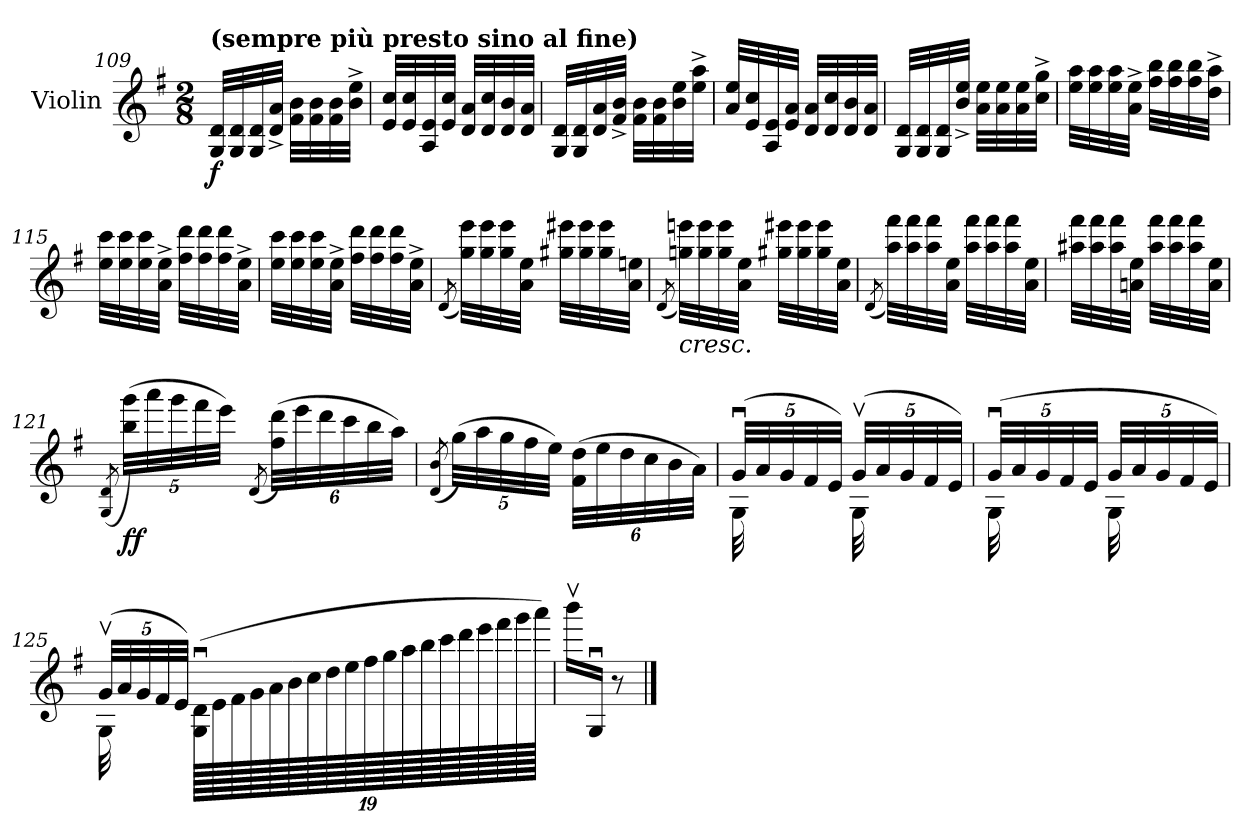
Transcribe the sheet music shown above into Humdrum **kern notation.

**kern	**dynam
*part1	*part1
*staff1	*staff1
*I"Violin	*
*I'Vln.	*
!!LO:LB:g=z
*clefG2	*
*k[f#]	*
*M2/8	*
=109	=109
!LO:TX:a:B:t=(sempre più presto sino al fine)	!
!	!LO:DY:b
32G/ 32d/LLL	f
32G/ 32d/	.
32G/ 32d/	.
32d/^ 32a/^JJJ	.
32f#\ 32b\LLL	.
32f#\ 32b\	.
32f#\ 32b\	.
32b\^ 32ee\^JJJ	.
=110	=110
32e/ 32cc/LLL	.
32e/ 32cc/	.
32A/ 32e/	.
32e/ 32cc/JJJ	.
32d/ 32a/LLL	.
32d/ 32cc/	.
32d/ 32b/	.
32d/ 32a/JJJ	.
=111	=111
32G/ 32d/LLL	.
32G/ 32d/	.
32d/ 32a/	.
32f#/^ 32b/^JJJ	.
32f#\ 32b\LLL	.
32f#\ 32b\	.
32b\ 32ee\	.
32ee\^ 32aa\^JJJ	.
=112	=112
32a/ 32ee/LLL	.
32e/ 32cc/	.
32A/ 32e/	.
32e/ 32a/JJJ	.
32d/ 32a/LLL	.
32d/ 32cc/	.
32d/ 32b/	.
32d/ 32a/JJJ	.
=113	=113
32G/ 32d/LLL	.
32G/ 32d/	.
32G/ 32d/	.
32b/^ 32ee/^JJJ	.
32a\ 32ee\LLL	.
32a\ 32ee\	.
32a\ 32ee\	.
32cc\^ 32gg\^JJJ	.
!!LO:LB:g=z
=114	=114
32ee\ 32aa\LLL	.
32ee\ 32aa\	.
32ee\ 32aa\	.
32a\^ 32ee\^JJJ	.
32ff#\ 32bb\LLL	.
32ff#\ 32bb\	.
32ff#\ 32bb\	.
32dd\^ 32aa\^JJJ	.
=115	=115
32ee\ 32ccc\LLL	.
32ee\ 32ccc\	.
32ee\ 32ccc\	.
32a\^ 32ee\^JJJ	.
32ff#\ 32ddd\LLL	.
32ff#\ 32ddd\	.
32ff#\ 32ddd\	.
32a\^ 32ee\^JJJ	.
=116	=116
32ee\ 32ccc\LLL	.
32ee\ 32ccc\	.
32ee\ 32ccc\	.
32a\^ 32ee\^JJJ	.
32ff#\ 32ddd\LLL	.
32ff#\ 32ddd\	.
32ff#\ 32ddd\	.
32a\^ 32ee\^JJJ	.
=117	=117
(8qd/	.
32gg\ 32eee\LLL)	.
32gg\ 32eee\	.
32gg\ 32eee\	.
32a\ 32ee\JJJ	.
32gg#X\ 32eee#X\LLL	.
32gg#\ 32eee#\	.
32gg#\ 32eee#\	.
32a\ 32een\JJJ	.
=118	=118
(8qd/	.
!LO:TX:b:i:t=cresc.	!
32ggn\ 32eeen\LLL)	.
32gg\ 32eee\	.
32gg\ 32eee\	.
32a\ 32ee\JJJ	.
32gg#X\ 32eee#X\LLL	.
32gg#\ 32eee#\	.
32gg#\ 32eee#\	.
32a\ 32ee\JJJ	.
!!LO:LB:g=z
=119	=119
(8qd/	.
32aa\ 32fff#\LLL)	.
32aa\ 32fff#\	.
32aa\ 32fff#\	.
32a\ 32ee\JJJ	.
32aa\ 32fff#\LLL	.
32aa\ 32fff#\	.
32aa\ 32fff#\	.
32a\ 32ee\JJJ	.
=120	=120
32aa#X\ 32fff#\LLL	.
32aa#\ 32fff#\	.
32aa#\ 32fff#\	.
32an\ 32ee\JJJ	.
32aa#\ 32fff#\LLL	.
32aa#\ 32fff#\	.
32aa#\ 32fff#\	.
32a\ 32ee\JJJ	.
=121	=121
(8qG/ 8qd/	.
*Xbrackettup	*
!	!LO:DY:b
(40bb\ 40ggg\LLL)	ff
40aaa\	.
40ggg\	.
40fff#\	.
40eee\JJJ)	.
(8qd/	.
(48ff#\ 48ddd\LLL)	.
48eee\	.
48ddd\	.
48ccc\	.
48bb\	.
48aa\JJJ)	.
=122	=122
(8qd/ 8qb/	.
(40gg\LLL)	.
40aa\	.
40gg\	.
40ff#\	.
40ee\JJJ)	.
(48f#\ 48dd\LLL	.
48ee\	.
48dd\	.
48cc\	.
48b\	.
48a\JJJ)	.
!!LO:LB:g=z
=123	=123
*^	*
*	*Xtuplet	*
(40gu/LLL	40G\	.
40a/	10ryy	.
40g/	.	.
40f#/	.	.
40e/JJJ)	.	.
*tuplet	*Xtuplet	*
(40gv/LLL	40G\	.
40a/	10ryy	.
40g/	.	.
40f#/	.	.
40e/JJJ)	.	.
=124	=124	=124
*tuplet	*Xtuplet	*
(40gu/LLL	40G\	.
40a/	10ryy	.
40g/	.	.
40f#/	.	.
40e/JJJ	.	.
*tuplet	*Xtuplet	*
40g/LLL	40G\	.
40a/	10ryy	.
40g/	.	.
40f#/	.	.
40e/JJJ)	.	.
=125	=125	=125
*tuplet	*Xtuplet	*
(40gv/LLL	40G\	.
40a/	10ryy	.
40g/	.	.
40f#/	.	.
40e/JJJ)	.	.
*tuplet	*	*
(152G\u 152d\uLLLLL	8ryy	.
152e\	.	.
152f#\	.	.
152g\	.	.
152a\	.	.
152b\	.	.
152cc\	.	.
152dd\	.	.
152ee\	.	.
152ff#\	.	.
152gg\	.	.
152aa\	.	.
152bb\	.	.
152ccc\	.	.
152ddd\	.	.
152eee\	.	.
152fff#\	.	.
152ggg\	.	.
152aaa\JJJJJ)	.	.
*v	*v	*
=126	=126
16bbbv\LL	.
16Gu/JJ	.
8r	.
==	==
*-	*-
